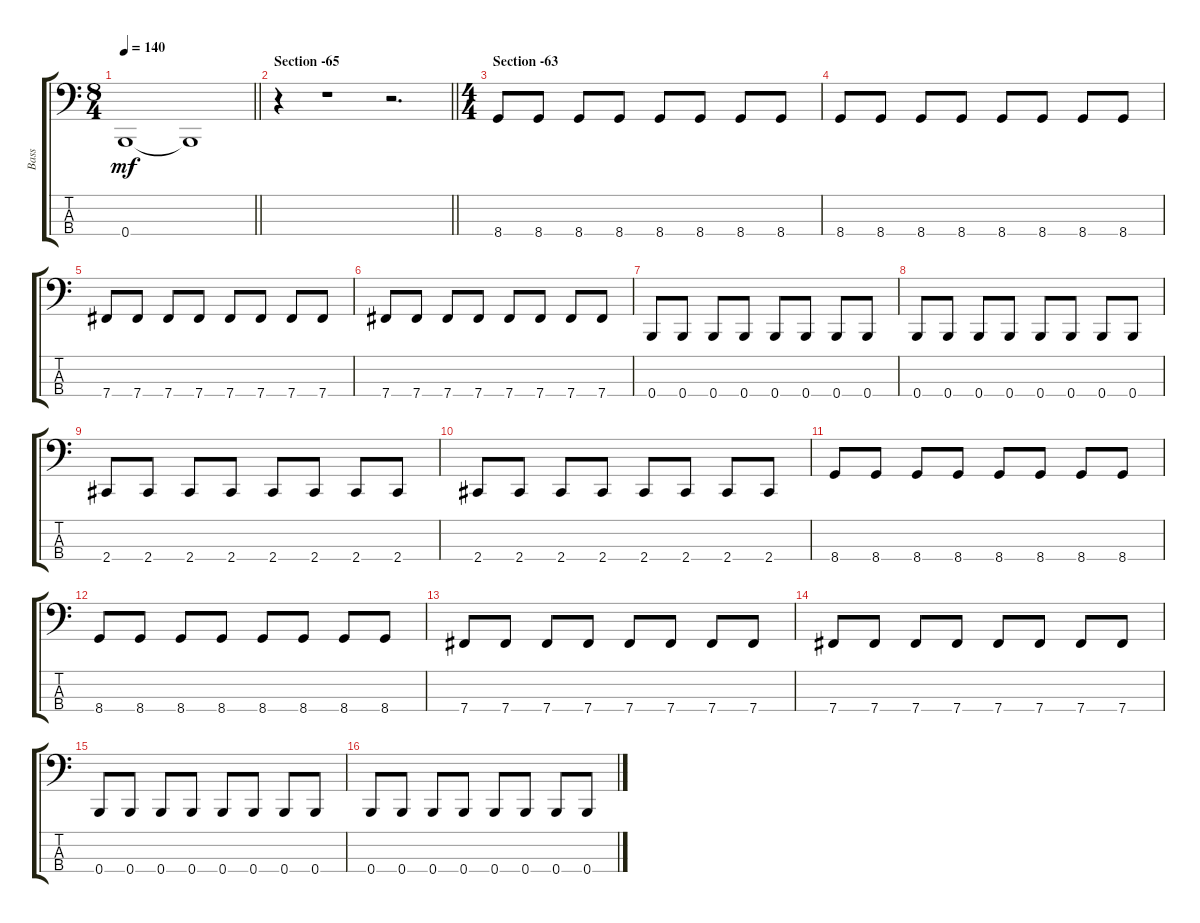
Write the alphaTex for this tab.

\track ("Bass" "Bass") {instrument electricbassfinger}
\staff {score tabs}
\tuning (E2 B1 Gb1 B0) {hide}
\ts (8 4)
\tempo 140
\clef f4
\barLineRight lightlight
\ks c
0.4.1{dy mf} 0.4{t}.1 |
\section ("" "Section -65")
\barLineRight lightlight
r.4 r.1 r.2{d} |
\ts (4 4)
\section ("" "Section -63")
8.4.8 8.4.8 8.4.8 8.4.8 8.4.8 8.4.8 8.4.8 8.4.8 |
8.4.8 8.4.8 8.4.8 8.4.8 8.4.8 8.4.8 8.4.8 8.4.8 |
7.4.8 7.4.8 7.4.8 7.4.8 7.4.8 7.4.8 7.4.8 7.4.8 |
7.4.8 7.4.8 7.4.8 7.4.8 7.4.8 7.4.8 7.4.8 7.4.8 |
0.4.8 0.4.8 0.4.8 0.4.8 0.4.8 0.4.8 0.4.8 0.4.8 |
0.4.8 0.4.8 0.4.8 0.4.8 0.4.8 0.4.8 0.4.8 0.4.8 |
2.4.8 2.4.8 2.4.8 2.4.8 2.4.8 2.4.8 2.4.8 2.4.8 |
2.4.8 2.4.8 2.4.8 2.4.8 2.4.8 2.4.8 2.4.8 2.4.8 |
8.4.8 8.4.8 8.4.8 8.4.8 8.4.8 8.4.8 8.4.8 8.4.8 |
8.4.8 8.4.8 8.4.8 8.4.8 8.4.8 8.4.8 8.4.8 8.4.8 |
7.4.8 7.4.8 7.4.8 7.4.8 7.4.8 7.4.8 7.4.8 7.4.8 |
7.4.8 7.4.8 7.4.8 7.4.8 7.4.8 7.4.8 7.4.8 7.4.8 |
0.4.8 0.4.8 0.4.8 0.4.8 0.4.8 0.4.8 0.4.8 0.4.8 |
0.4.8 0.4.8 0.4.8 0.4.8 0.4.8 0.4.8 0.4.8 0.4.8
